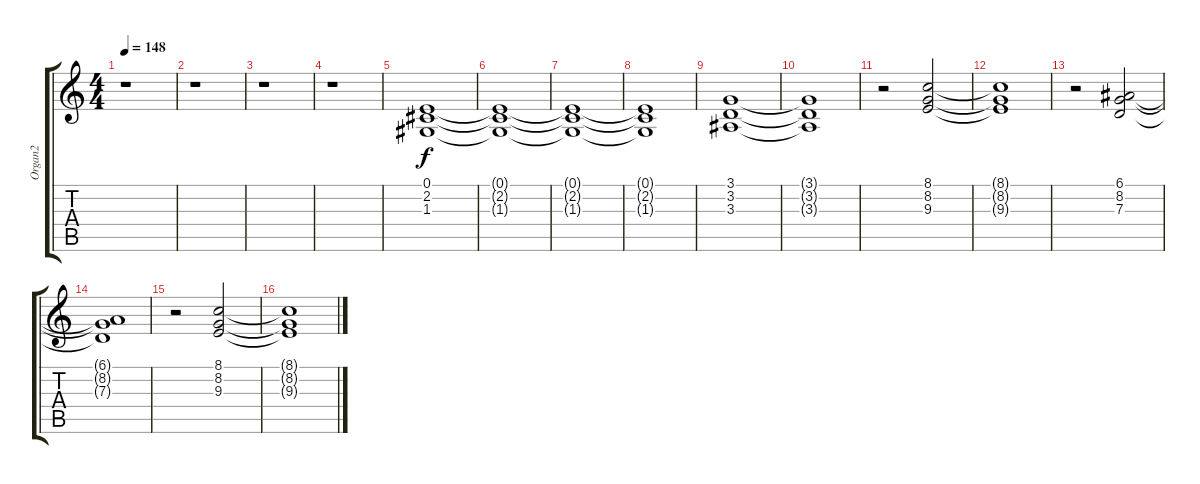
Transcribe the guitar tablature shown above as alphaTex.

\track ("Organ2" "Organ2") {instrument percussiveorgan}
\staff {score tabs}
\tuning (E4 B3 G3 D3 A2 E2) {hide}
\ts (4 4)
\tempo 148
\clef g2
\ks c
r.1{dy f} |
r.1 |
r.1 |
r.1 |
(0.1 2.2 1.3).1 |
(0.1{t} 2.2{t} 1.3{t}).1 |
(0.1{t} 2.2{t} 1.3{t}).1 |
(0.1{t} 2.2{t} 1.3{t}).1 |
(3.1 3.2 3.3).1 |
(3.1{t} 3.2{t} 3.3{t}).1 |
r.2 (8.1 8.2 9.3).2 |
(8.1{t} 8.2{t} 9.3{t}).1 |
r.2 (6.1 8.2 7.3).2 |
(6.1{t} 8.2{t} 7.3{t}).1 |
r.2 (8.1 8.2 9.3).2 |
(8.1{t} 8.2{t} 9.3{t}).1
